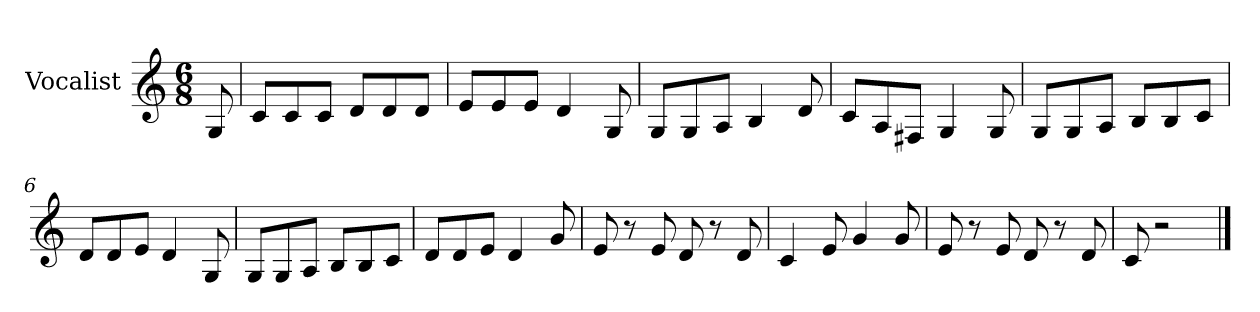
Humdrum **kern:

**kern
*part1
*staff1
*I"Vocalist
*k[]
*C:
*M6/8
=
8G
=1
8cL
8c
8cJ
8dL
8d
8dJ
=2
8eL
8e
8eJ
4d
8G
=3
8GL
8G
8AJ
4B
8d
=4
8cL
8A
8F#XJ
4G
8G
=5
8GL
8G
8AJ
8BL
8B
8cJ
=6
8dL
8d
8eJ
4d
8G
=7
8GL
8G
8AJ
8BL
8B
8cJ
=8
8dL
8d
8eJ
4d
8g
=9
8e
8r
8e
8d
8r
8d
=10
4c
8e
4g
8g
=11
8e
8r
8e
8d
8r
8d
=12
8c
2r
==
*-
